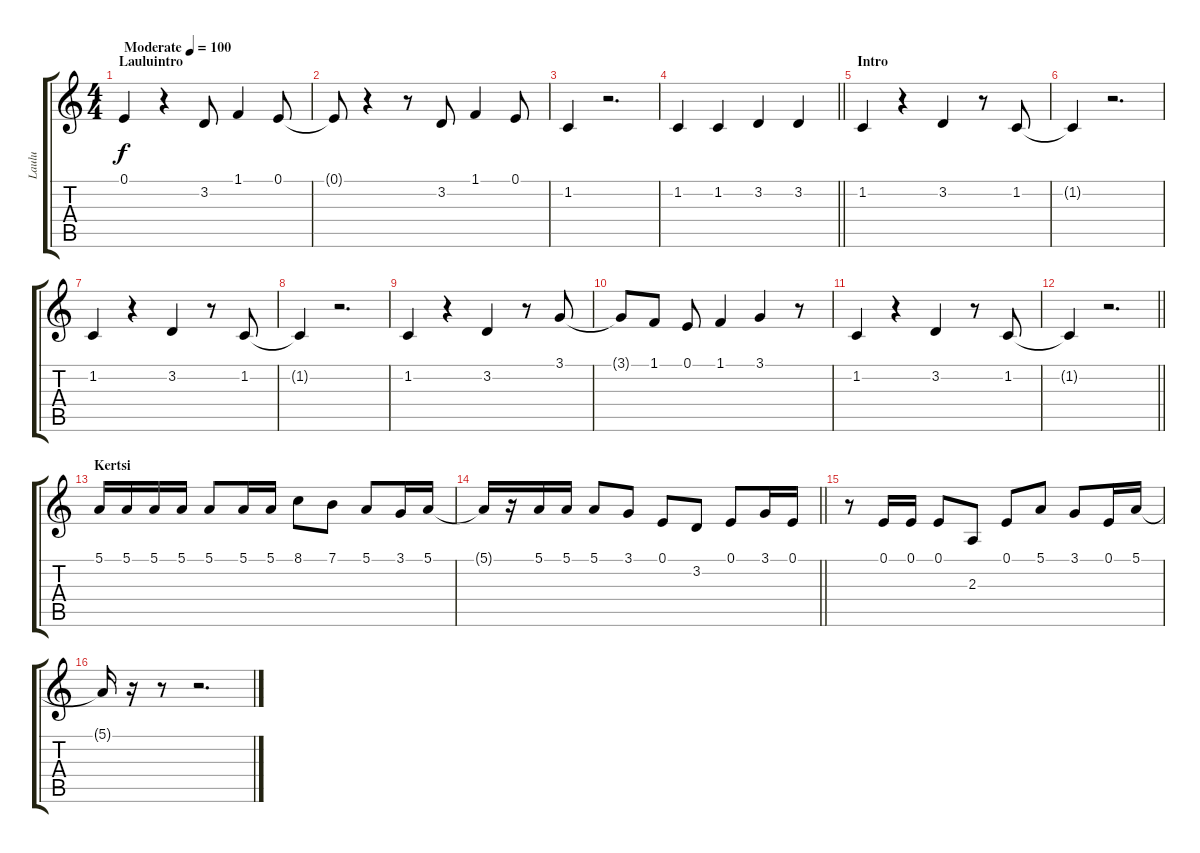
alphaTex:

\track ("Laulu" "Laulu") {instrument lead6voice}
\staff {score tabs}
\tuning (E4 B3 G3 D3 A2 E2) {hide}
\ts (4 4)
\section ("" "Lauluintro")
\tempo (100 "Moderate")
\clef g2
\ks c
0.1.4{dy f instrument lead6voice} r.4 3.2.8 1.1.4 0.1.8 |
0.1{t}.8 r.4 r.8 3.2.8 1.1.4 0.1.8 |
1.2.4 r.2{d} |
\barLineRight lightlight
1.2.4 1.2.4 3.2.4 3.2.4 |
\section ("" "Intro")
1.2.4 r.4 3.2.4 r.8 1.2.8 |
1.2{t}.4 r.2{d} |
1.2.4 r.4 3.2.4 r.8 1.2.8 |
1.2{t}.4 r.2{d} |
1.2.4 r.4 3.2.4 r.8 3.1.8 |
3.1{t}.8 1.1.8 0.1.8 1.1.4 3.1.4 r.8 |
1.2.4 r.4 3.2.4 r.8 1.2.8 |
\barLineRight lightlight
1.2{t}.4 r.2{d} |
\section ("" "Kertsi")
5.1.16 5.1.16 5.1.16 5.1.16 5.1.8 5.1.16 5.1.16 8.1.8 7.1.8 5.1.8 3.1.16 5.1.16 |
\barLineRight lightlight
5.1{t}.16 r.16 5.1.16 5.1.16 5.1.8 3.1.8 0.1.8 3.2.8 0.1.8 3.1.16 0.1.16 |
r.8 0.1.16 0.1.16 0.1.8 2.3.8 0.1.8 5.1.8 3.1.8 0.1.16 5.1.16 |
5.1{t}.16 r.16 r.8 r.2{d}
